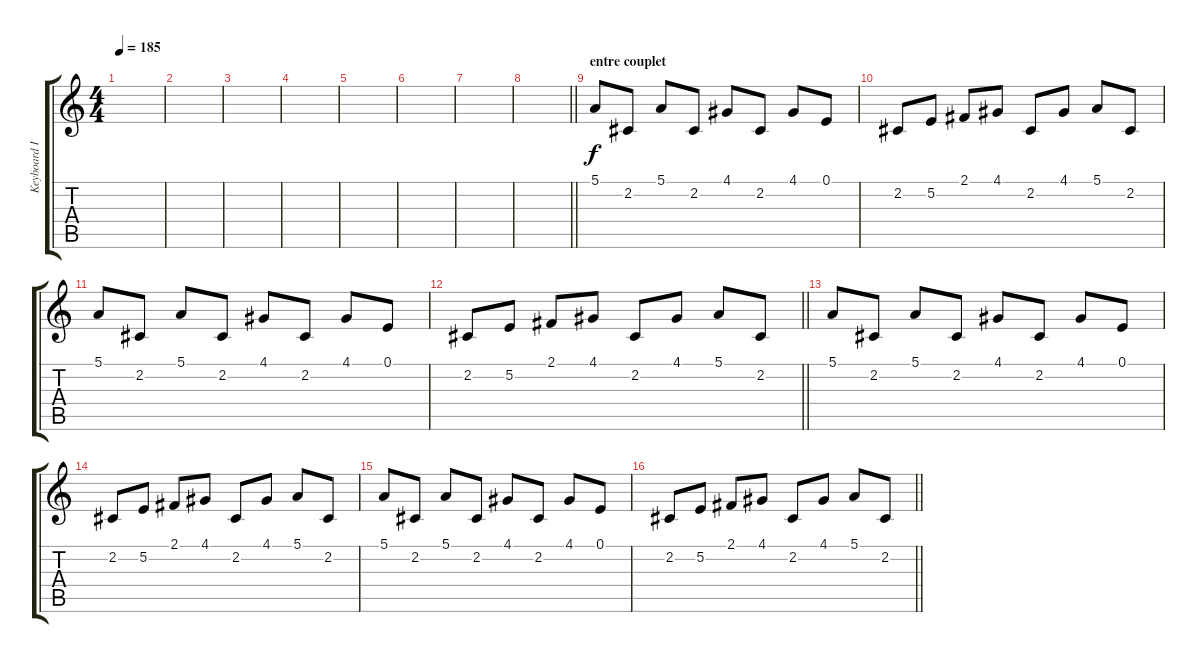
\track ("Keyboard II" "Keyboard I") {instrument drawbarorgan}
\staff {score tabs}
\tuning (E4 B3 G3 D3 A2 E2) {hide}
\ts (4 4)
\tempo 185
\clef g2
\ks c
|
|
|
|
|
|
|
\barLineRight lightlight
|
\section ("" "entre couplet")
5.1.8 2.2.8 5.1.8 2.2.8 4.1.8 2.2.8 4.1.8 0.1.8 |
2.2.8 5.2.8 2.1.8 4.1.8 2.2.8 4.1.8 5.1.8 2.2.8 |
5.1.8 2.2.8 5.1.8 2.2.8 4.1.8 2.2.8 4.1.8 0.1.8 |
\barLineRight lightlight
2.2.8 5.2.8 2.1.8 4.1.8 2.2.8 4.1.8 5.1.8 2.2.8 |
5.1.8 2.2.8 5.1.8 2.2.8 4.1.8 2.2.8 4.1.8 0.1.8 |
2.2.8 5.2.8 2.1.8 4.1.8 2.2.8 4.1.8 5.1.8 2.2.8 |
5.1.8 2.2.8 5.1.8 2.2.8 4.1.8 2.2.8 4.1.8 0.1.8 |
\barLineRight lightlight
2.2.8 5.2.8 2.1.8 4.1.8 2.2.8 4.1.8 5.1.8 2.2.8
